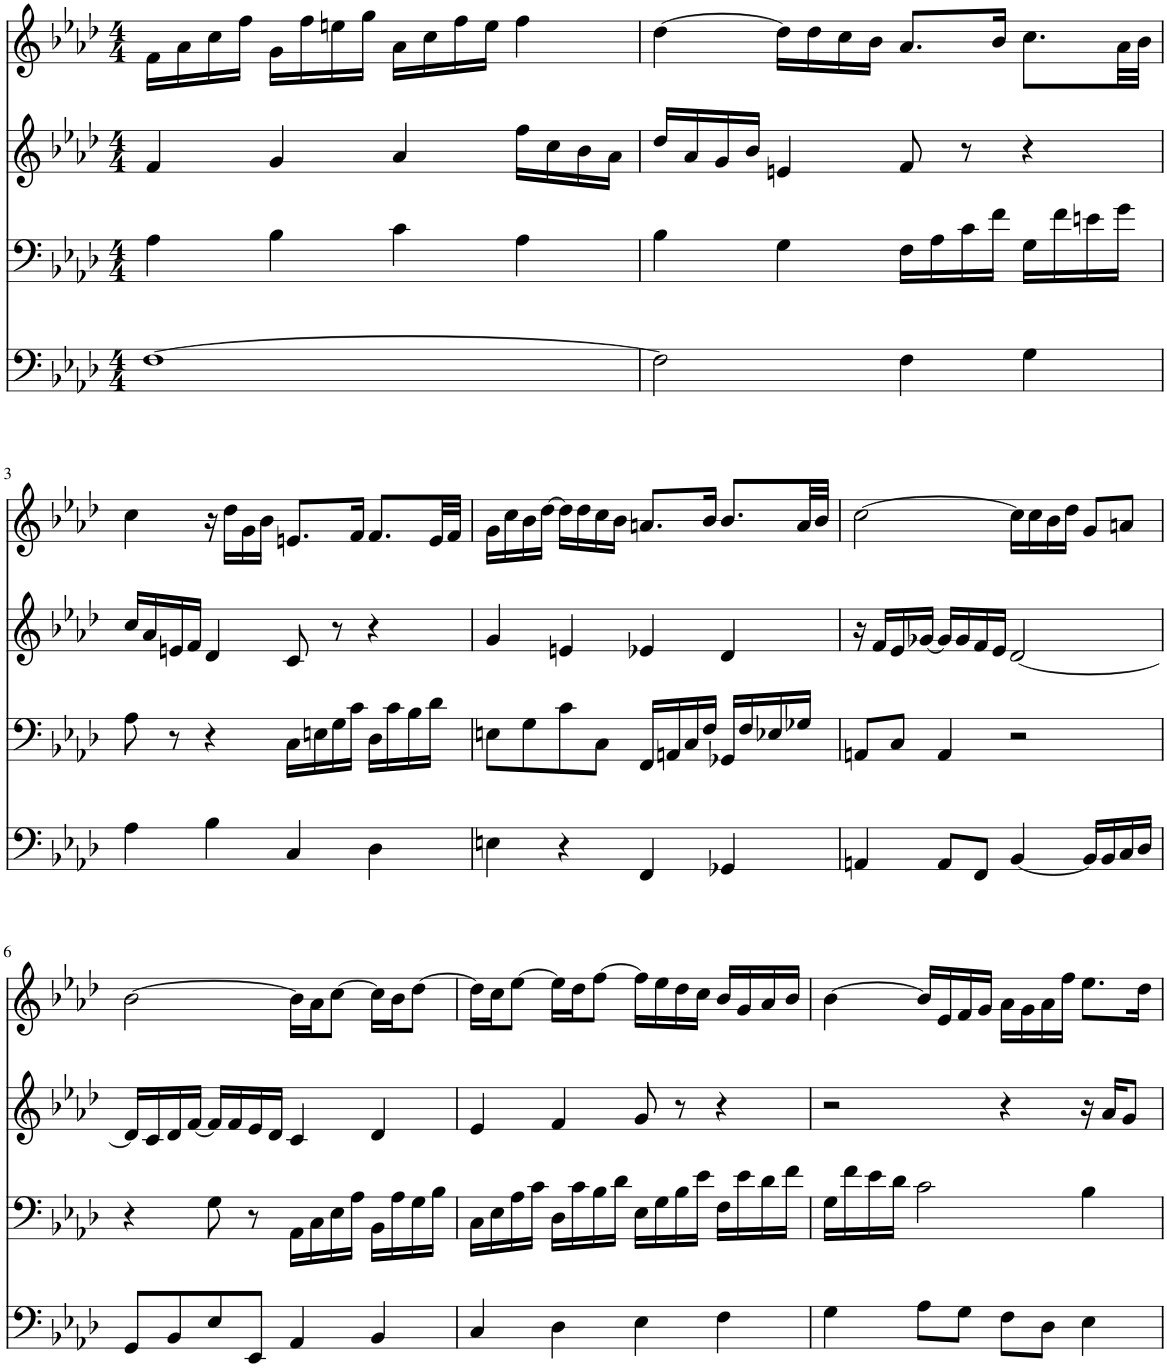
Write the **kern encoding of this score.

**kern	**kern	**kern	**kern
*part4	*part3	*part2	*part1
*staff4	*staff3	*staff2	*staff1
*I"Track 4	*I"Track 3	*I"Track 2	*I"Piano
*	*	*	*I'Pno
*clefF4	*clefF4	*clefG2	*clefG2
*k[b-e-a-d-]	*k[b-e-a-d-]	*k[b-e-a-d-]	*k[b-e-a-d-]
*M4/4	*M4/4	*M4/4	*M4/4
=1	=1	=1	=1
[1F	4A-\	4f/	16f\LL
.	.	.	16a-\
.	.	.	16cc\
.	.	.	16ff\JJ
.	4B-\	4g/	16g\LL
.	.	.	16ff\
.	.	.	16een\
.	.	.	16gg\JJ
.	4c\	4a-/	16a-\LL
.	.	.	16cc\
.	.	.	16ff\
.	.	.	16ee\JJ
.	4A-\	16ff\LL	4ff\
.	.	16cc\	.
.	.	16b-\	.
.	.	16a-\JJ	.
=2	=2	=2	=2
2F\]	4B-\	16dd-/LL	[4dd-\
.	.	16a-/	.
.	.	16g/	.
.	.	16b-/JJ	.
.	4G\	4en/	16dd-\LL]
.	.	.	16dd-\
.	.	.	16cc\
.	.	.	16b-\JJ
4F\	16F\LL	8f/	8.a-/L
.	16A-\	.	.
.	16c\	8r	.
.	16f\JJ	.	16b-/Jk
4G\	16G\LL	4r	8.cc\L
.	16f\	.	.
.	16en\	.	.
.	16g\JJ	.	32a-\LL
.	.	.	32b-\JJJ
!!LO:LB:g=z
=3	=3	=3	=3
4A-\	8A-\	16cc/LL	4cc\
.	.	16a-/	.
.	8r	16en/	.
.	.	16f/JJ	.
4B-\	4r	4d-/	16r
.	.	.	16dd-\LL
.	.	.	16g\
.	.	.	16b-\JJ
4C/	16C\LL	8c/	8.en/L
.	16En\	.	.
.	16G\	8r	.
.	16c\JJ	.	16f/Jk
4D-\	16D-\LL	4r	8.f/L
.	16c\	.	.
.	16B-\	.	.
.	16d-\JJ	.	32e/LL
.	.	.	32f/JJJ
=4	=4	=4	=4
4En\	8En\L	4g/	16g\LL
.	.	.	16cc\
.	8G\	.	16b-\
.	.	.	[16dd-\JJ
4r	8c\	4en/	16dd-\LL]
.	.	.	16dd-\
.	8C\J	.	16cc\
.	.	.	16b-\JJ
4FF/	16FF/LL	4e-X/	8.an/L
.	16AAn/	.	.
.	16C/	.	.
.	16F/JJ	.	16b-/Jk
4GG-X/	16GG-X/LL	4d-/	8.b-/L
.	16F/	.	.
.	16E-X/	.	.
.	16G-X/JJ	.	32a/LL
.	.	.	32b-/JJJ
=5	=5	=5	=5
4AAn/	8AAn/L	16r	[2cc\
.	.	16f/LL	.
.	8C/J	16e-/	.
.	.	[16g-X/JJ	.
8AA/L	4AA/	16g-/LL]	.
.	.	16g-/	.
8FF/J	.	16f/	.
.	.	16e-/JJ	.
[4BB-/	2r	[2d-/	16cc\LL]
.	.	.	16cc\
.	.	.	16b-\
.	.	.	16dd-\JJ
16BB-/LL]	.	.	8g/L
16BB-/	.	.	.
16C/	.	.	8an/J
16D-/JJ	.	.	.
!!LO:LB:g=z
=6	=6	=6	=6
8GG/L	4r	16d-/LL]	[2b-\
.	.	16c/	.
8BB-/	.	16d-/	.
.	.	[16f/JJ	.
8E-/	8G\	16f/LL]	.
.	.	16f/	.
8EE-/J	8r	16e-/	.
.	.	16d-/JJ	.
4AA-/	16AA-\LL	4c/	16b-\LL]
.	16C\	.	16a-\J
.	16E-\	.	[8cc\J
.	16A-\JJ	.	.
4BB-/	16BB-\LL	4d-/	16cc\LL]
.	16A-\	.	16b-\J
.	16G\	.	[8dd-\J
.	16B-\JJ	.	.
=7	=7	=7	=7
4C/	16C\LL	4e-/	16dd-\LL]
.	16E-\	.	16cc\J
.	16A-\	.	[8ee-\J
.	16c\JJ	.	.
4D-\	16D-\LL	4f/	16ee-\LL]
.	16c\	.	16dd-\J
.	16B-\	.	[8ff\J
.	16d-\JJ	.	.
4E-\	16E-\LL	8g/	16ff\LL]
.	16G\	.	16ee-\
.	16B-\	8r	16dd-\
.	16e-\JJ	.	16cc\JJ
4F\	16F\LL	4r	16b-/LL
.	16e-\	.	16g/
.	16d-\	.	16a-/
.	16f\JJ	.	16b-/JJ
=8	=8	=8	=8
4G\	16G\LL	2r	[4b-\
.	16f\	.	.
.	16e-\	.	.
.	16d-\JJ	.	.
8A-\L	2c\	.	16b-/LL]
.	.	.	16e-/
8G\J	.	.	16f/
.	.	.	16g/JJ
8F\L	.	4r	16a-\LL
.	.	.	16g\
8D-\J	.	.	16a-\
.	.	.	16ff\JJ
4E-\	4B-\	16r	8.ee-\L
.	.	16a-/KL	.
.	.	8g/J	.
.	.	.	16dd-\Jk
=	=	=	=
*-	*-	*-	*-
